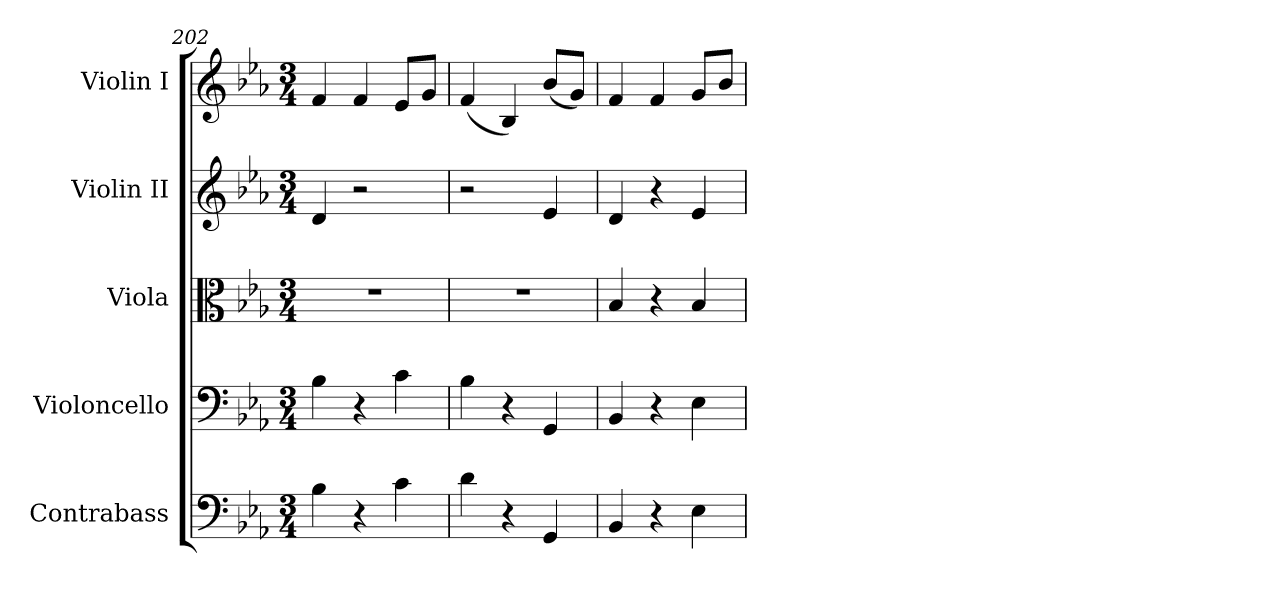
**kern	**kern	**kern	**kern	**kern
*part5	*part4	*part3	*part2	*part1
*staff5	*staff4	*staff3	*staff2	*staff1
*I"Contrabass	*I"Violoncello	*I"Viola	*I"Violin II	*I"Violin I
*I'Cb.	*I'Vc.	*I'Vla.	*I'Vln. II	*I'Vln. I
*clefF4	*clefF4	*clefC3	*clefG2	*clefG2
*ITrd7c12	*	*	*	*
*k[b-e-a-]	*k[b-e-a-]	*k[b-e-a-]	*k[b-e-a-]	*k[b-e-a-]
*M3/4	*M3/4	*M3/4	*M3/4	*M3/4
=202	=202	=202	=202	=202
4BB-\	4B-\	2.r	4d/	4f/
4r	4r	.	2r	4f/
4C\	4c\	.	.	8e-/L
.	.	.	.	8g/J
=203	=203	=203	=203	=203
4D\	4B-\	2.r	2r	(<4f/
4r	4r	.	.	4B-/)
4GGG/	4GG/	.	4e-/	(<8b-/L
.	.	.	.	8g/J)
=204	=204	=204	=204	=204
4BBB-/	4BB-/	4B-/	4d/	4f/
4r	4r	4r	4r	4f/
4EE-\	4E-\	4B-/	4e-/	8g/L
.	.	.	.	8b-/J
=	=	=	=	=
*-	*-	*-	*-	*-
